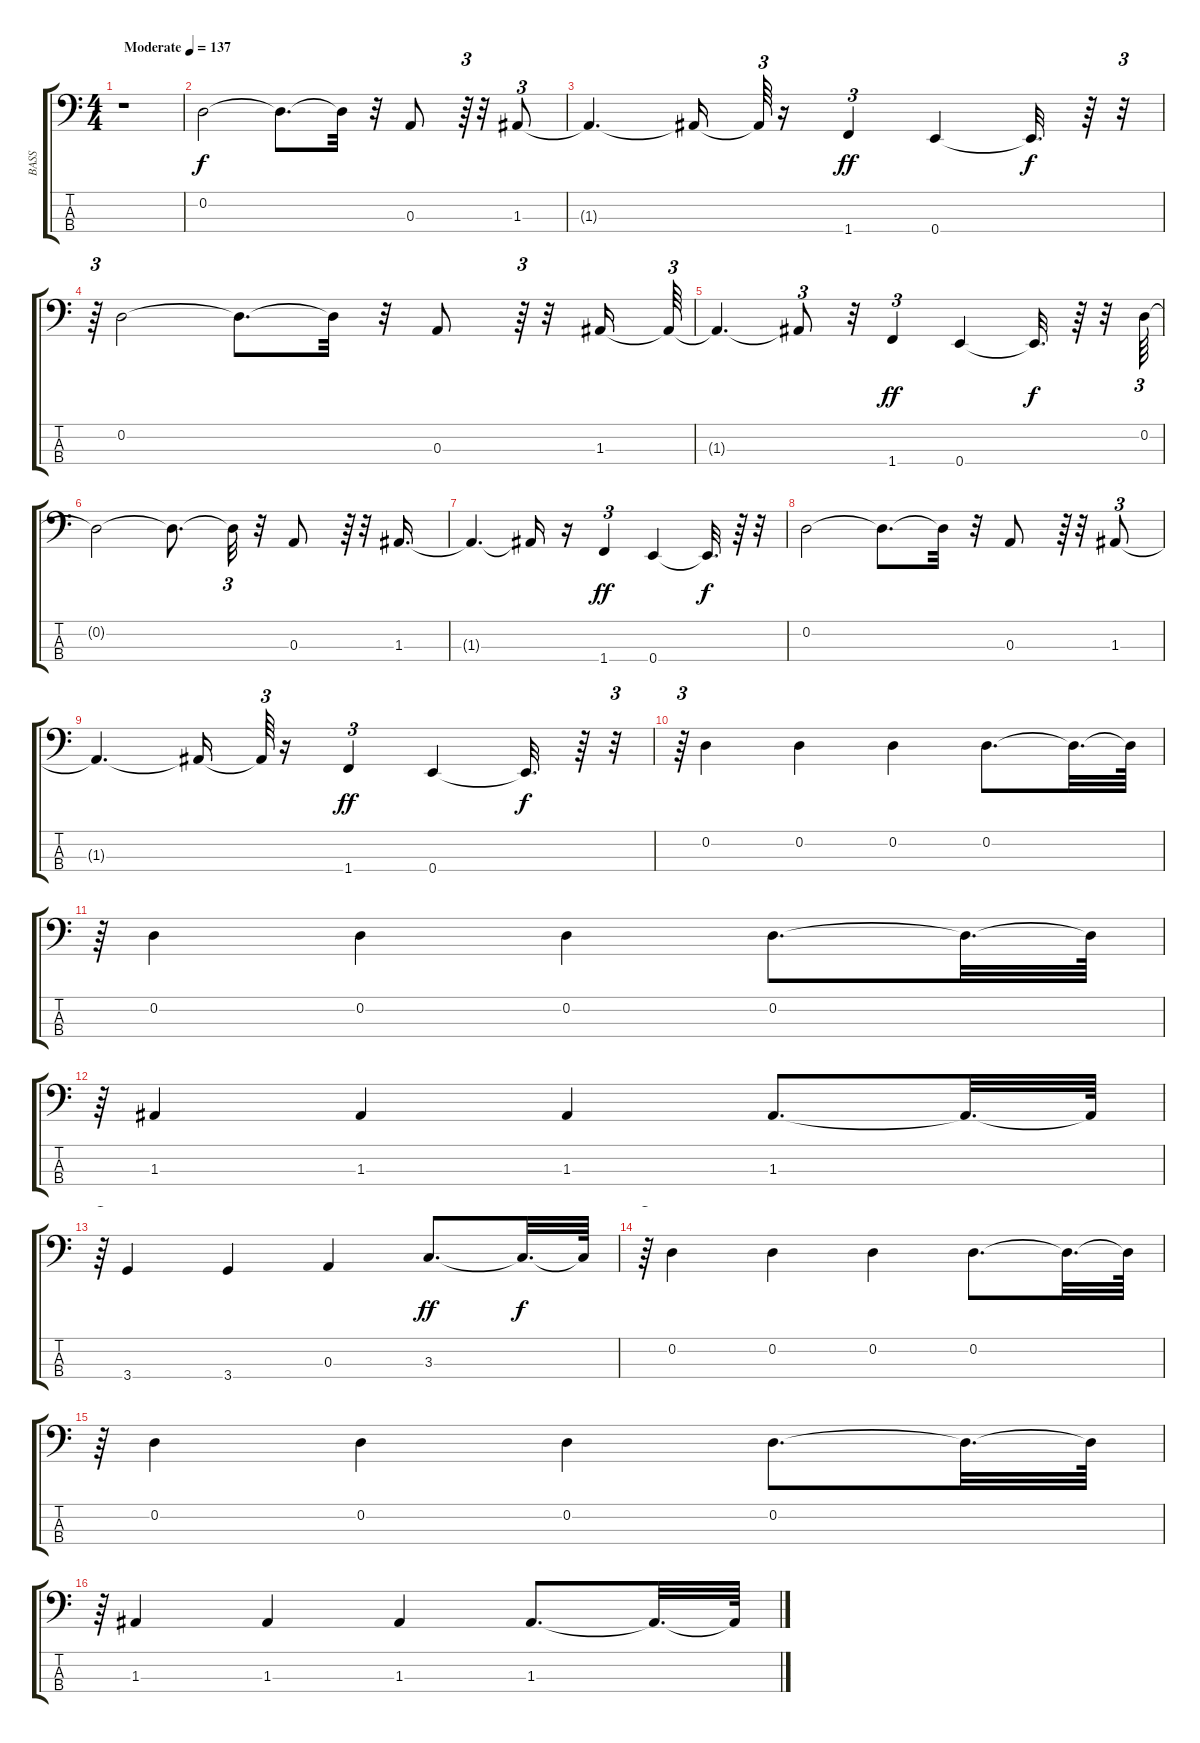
\track ("BASS" "BASS") {instrument electricbassfinger}
\staff {score tabs}
\tuning (G2 D2 A1 E1) {hide}
\ts (4 4)
\tempo (137 "Moderate")
\clef f4
\ks c
r.1{dy f instrument electricbassfinger} |
0.2.2 0.2{t}.8{d} 0.2{t}.32 r.32 0.3.8 r.64{tu (3 2)} r.32 1.3.8{tu (3 2)} |
1.3{t}.4{d} 1.3{t}.16 1.3{t}.64{tu (3 2)} r.16 1.4.4{tu (3 2) dy ff} 0.4.4 0.4{t}.32{d dy f} r.64 r.32{tu (3 2)} |
r.64{tu (3 2)} 0.2.2 0.2{t}.8{d} 0.2{t}.32 r.32 0.3.8 r.64{tu (3 2)} r.32 1.3.16 1.3{t}.64{tu (3 2)} |
1.3{t}.4{d} 1.3{t}.8{tu (3 2)} r.32 1.4.4{tu (3 2) dy ff} 0.4.4 0.4{t}.32{d dy f} r.64 r.32 0.2.64{tu (3 2)} |
0.2{t}.2 0.2{t}.8{d} 0.2{t}.32{tu (3 2)} r.32 0.3.8 r.64{tu (3 2)} r.32 1.3.16{d} |
1.3{t}.4{d} 1.3{t}.16 r.16 1.4.4{tu (3 2) dy ff} 0.4.4 0.4{t}.32{d dy f} r.64 r.32 |
0.2.2 0.2{t}.8{d} 0.2{t}.32 r.32 0.3.8 r.64{tu (3 2)} r.32 1.3.8{tu (3 2)} |
1.3{t}.4{d} 1.3{t}.16 1.3{t}.64{tu (3 2)} r.16 1.4.4{tu (3 2) dy ff} 0.4.4 0.4{t}.32{d dy f} r.64 r.32{tu (3 2)} |
r.64{tu (3 2)} 0.2.4 0.2.4 0.2.4 0.2.8{d} 0.2{t}.32{d} 0.2{t}.64 |
r.64{tu (3 2)} 0.2.4 0.2.4 0.2.4 0.2.8{d} 0.2{t}.32{d} 0.2{t}.64 |
r.64{tu (3 2)} 1.3.4 1.3.4 1.3.4 1.3.8{d} 1.3{t}.32{d} 1.3{t}.64 |
r.64{tu (3 2)} 3.4.4 3.4.4 0.3.4 3.3.8{d dy ff} 3.3{t}.32{d dy f} 3.3{t}.64 |
r.64{tu (3 2)} 0.2.4 0.2.4 0.2.4 0.2.8{d} 0.2{t}.32{d} 0.2{t}.64 |
r.64{tu (3 2)} 0.2.4 0.2.4 0.2.4 0.2.8{d} 0.2{t}.32{d} 0.2{t}.64 |
r.64{tu (3 2)} 1.3.4 1.3.4 1.3.4 1.3.8{d} 1.3{t}.32{d} 1.3{t}.64
